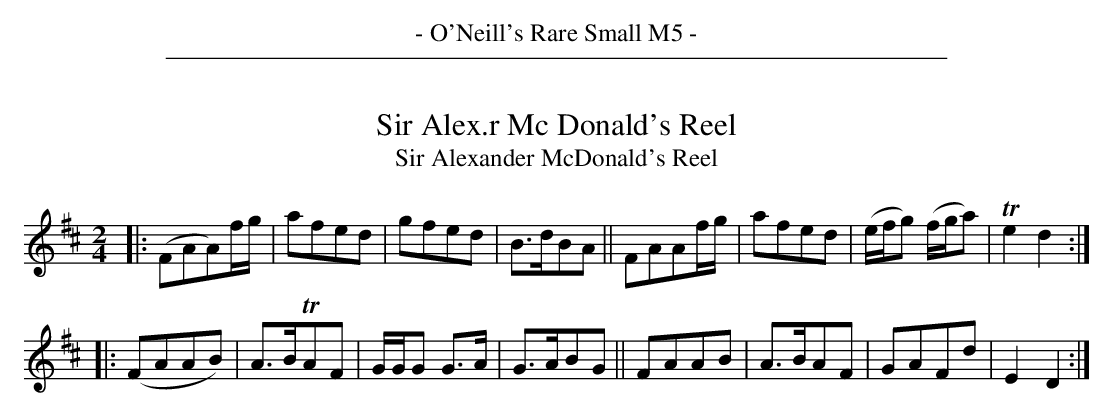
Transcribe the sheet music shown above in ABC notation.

X:1
T: Sir Alex.r Mc Donald's Reel
T: Sir Alexander McDonald's Reel
M: 2/4
L: 1/16
K: D
|:\
(F2A2A2)fg | a2f2e2d2 | g2f2e2d2 | B3dB2A2 ||\
F2A2A2fg | a2f2e2d2 | (efg2) (fga2) | Te4 d4 :|
|:\
(F2A2A2B2) | A3BTA2F2 | GGG2 G3A | G3AB2G2 ||\
F2A2A2B2 | A3BA2F2 | G2A2F2d2 | E4 D4 :|
